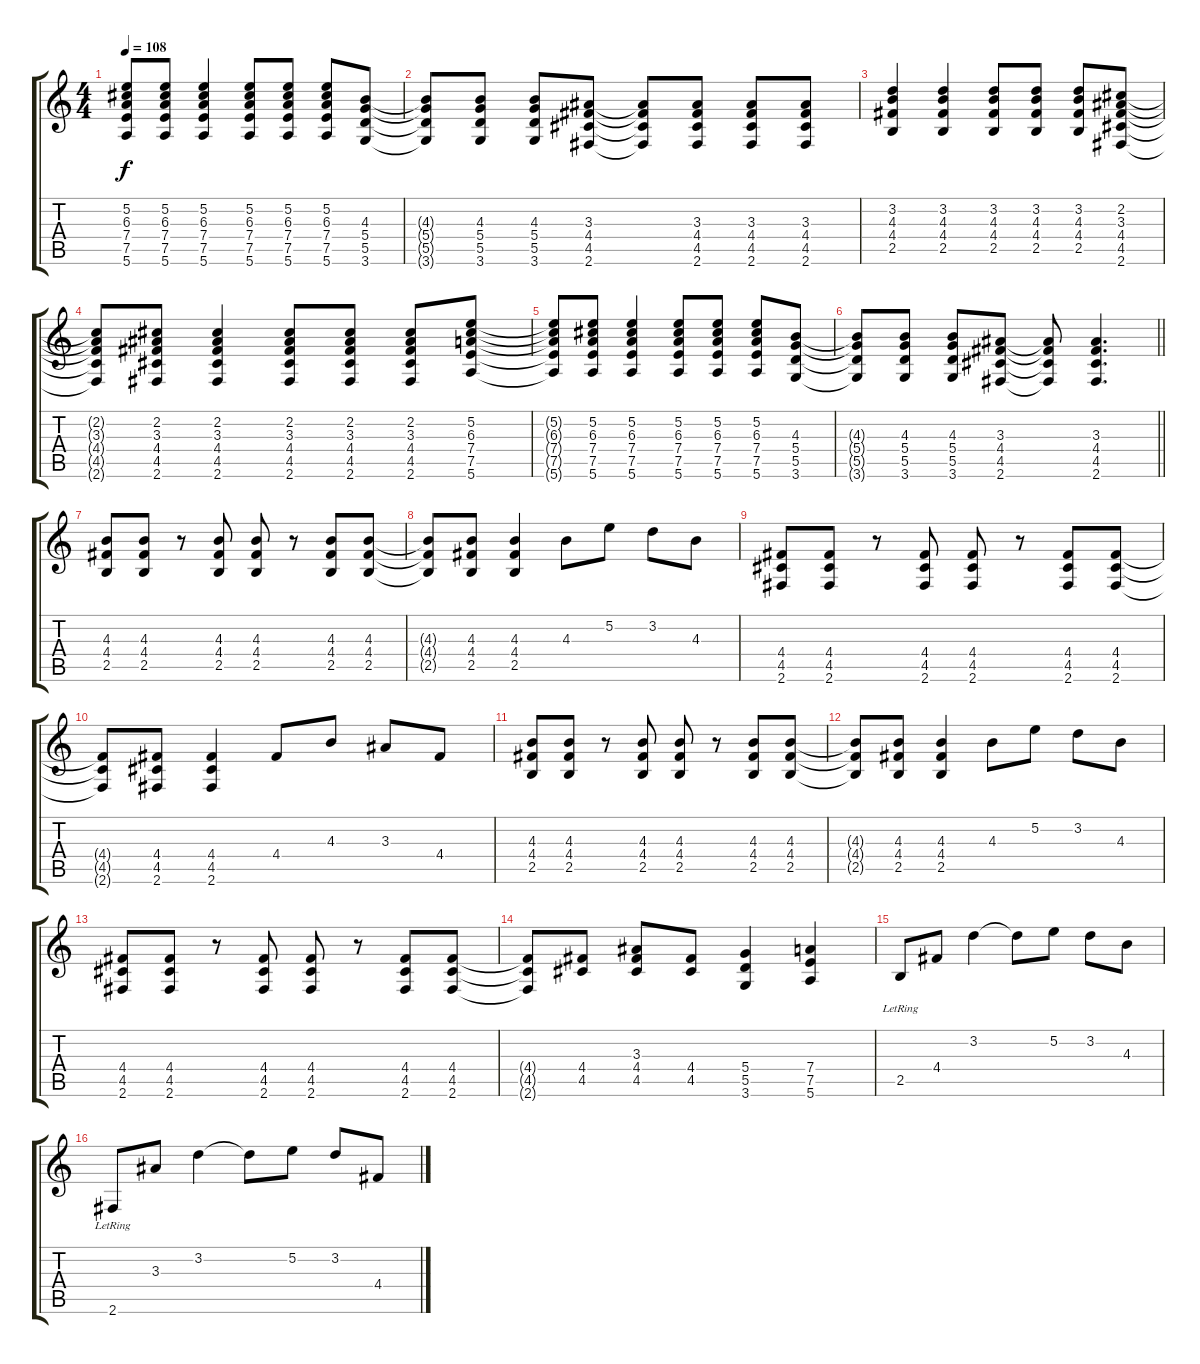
\track "" {instrument overdrivenguitar}
\staff {score tabs}
\tuning (E4 B3 G3 D3 A2 E2) {hide}
\ts (4 4)
\tempo 108
\clef g2
\ks c
(5.2{t} 6.3{t} 7.4{t} 7.5{t} 5.6{t}).8{dy f} (5.2 6.3 7.4 7.5 5.6).8 (5.2 6.3 7.4 7.5 5.6).4 (5.2 6.3 7.4 7.5 5.6).8 (5.2 6.3 7.4 7.5 5.6).8 (5.2 6.3 7.4 7.5 5.6).8 (4.3 5.4 5.5 3.6).8 |
(4.3{t} 5.4{t} 5.5{t} 3.6{t}).8 (4.3 5.4 5.5 3.6).8 (4.3 5.4 5.5 3.6).8 (3.3 4.4 4.5 2.6).8 (3.3{t} 4.4{t} 4.5{t} 2.6{t}).8 (3.3 4.4 4.5 2.6).8 (3.3 4.4 4.5 2.6).8 (3.3 4.4 4.5 2.6).8 |
(3.2 4.3 4.4 2.5).4 (3.2 4.3 4.4 2.5).4 (3.2 4.3 4.4 2.5).8 (3.2 4.3 4.4 2.5).8 (3.2 4.3 4.4 2.5).8 (2.2 3.3 4.4 4.5 2.6).8 |
(2.2{t} 3.3{t} 4.4{t} 4.5{t} 2.6{t}).8 (2.2 3.3 4.4 4.5 2.6).8 (2.2 3.3 4.4 4.5 2.6).4 (2.2 3.3 4.4 4.5 2.6).8 (2.2 3.3 4.4 4.5 2.6).8 (2.2 3.3 4.4 4.5 2.6).8 (5.2 6.3 7.4 7.5 5.6).8 |
(5.2{t} 6.3{t} 7.4{t} 7.5{t} 5.6{t}).8 (5.2 6.3 7.4 7.5 5.6).8 (5.2 6.3 7.4 7.5 5.6).4 (5.2 6.3 7.4 7.5 5.6).8 (5.2 6.3 7.4 7.5 5.6).8 (5.2 6.3 7.4 7.5 5.6).8 (4.3 5.4 5.5 3.6).8 |
\barLineRight lightlight
(4.3{t} 5.4{t} 5.5{t} 3.6{t}).8 (4.3 5.4 5.5 3.6).8 (4.3 5.4 5.5 3.6).8 (3.3 4.4 4.5 2.6).8 (3.3{t} 4.4{t} 4.5{t} 2.6{t}).8 (3.3 4.4 4.5 2.6).4{d} |
\section ("" "")
(4.3 4.4 2.5).8 (4.3 4.4 2.5).8 r.8 (4.3 4.4 2.5).8 (4.3 4.4 2.5).8 r.8 (4.3 4.4 2.5).8 (4.3 4.4 2.5).8 |
(4.3{t} 4.4{t} 2.5{t}).8 (4.3 4.4 2.5).8 (4.3 4.4 2.5).4 4.3.8 5.2.8 3.2.8 4.3.8 |
(4.4 4.5 2.6).8 (4.4 4.5 2.6).8 r.8 (4.4 4.5 2.6).8 (4.4 4.5 2.6).8 r.8 (4.4 4.5 2.6).8 (4.4 4.5 2.6).8 |
(4.4{t} 4.5{t} 2.6{t}).8 (4.4 4.5 2.6).8 (4.4 4.5 2.6).4 4.4.8 4.3.8 3.3.8 4.4.8 |
(4.3 4.4 2.5).8 (4.3 4.4 2.5).8 r.8 (4.3 4.4 2.5).8 (4.3 4.4 2.5).8 r.8 (4.3 4.4 2.5).8 (4.3 4.4 2.5).8 |
(4.3{t} 4.4{t} 2.5{t}).8 (4.3 4.4 2.5).8 (4.3 4.4 2.5).4 4.3.8 5.2.8 3.2.8 4.3.8 |
(4.4 4.5 2.6).8 (4.4 4.5 2.6).8 r.8 (4.4 4.5 2.6).8 (4.4 4.5 2.6).8 r.8 (4.4 4.5 2.6).8 (4.4 4.5 2.6).8 |
(4.4{t} 4.5{t} 2.6{t}).8 (4.4 4.5).8 (3.3 4.4 4.5).8 (4.4 4.5).8 (5.4 5.5 3.6).4 (7.4 7.5 5.6).4 |
2.5{lr}.8 4.4.8 3.2.4 3.2{t}.8 5.2.8 3.2.8 4.3.8 |
2.6{lr}.8 3.3.8 3.2.4 3.2{t}.8 5.2.8 3.2.8 4.4.8
